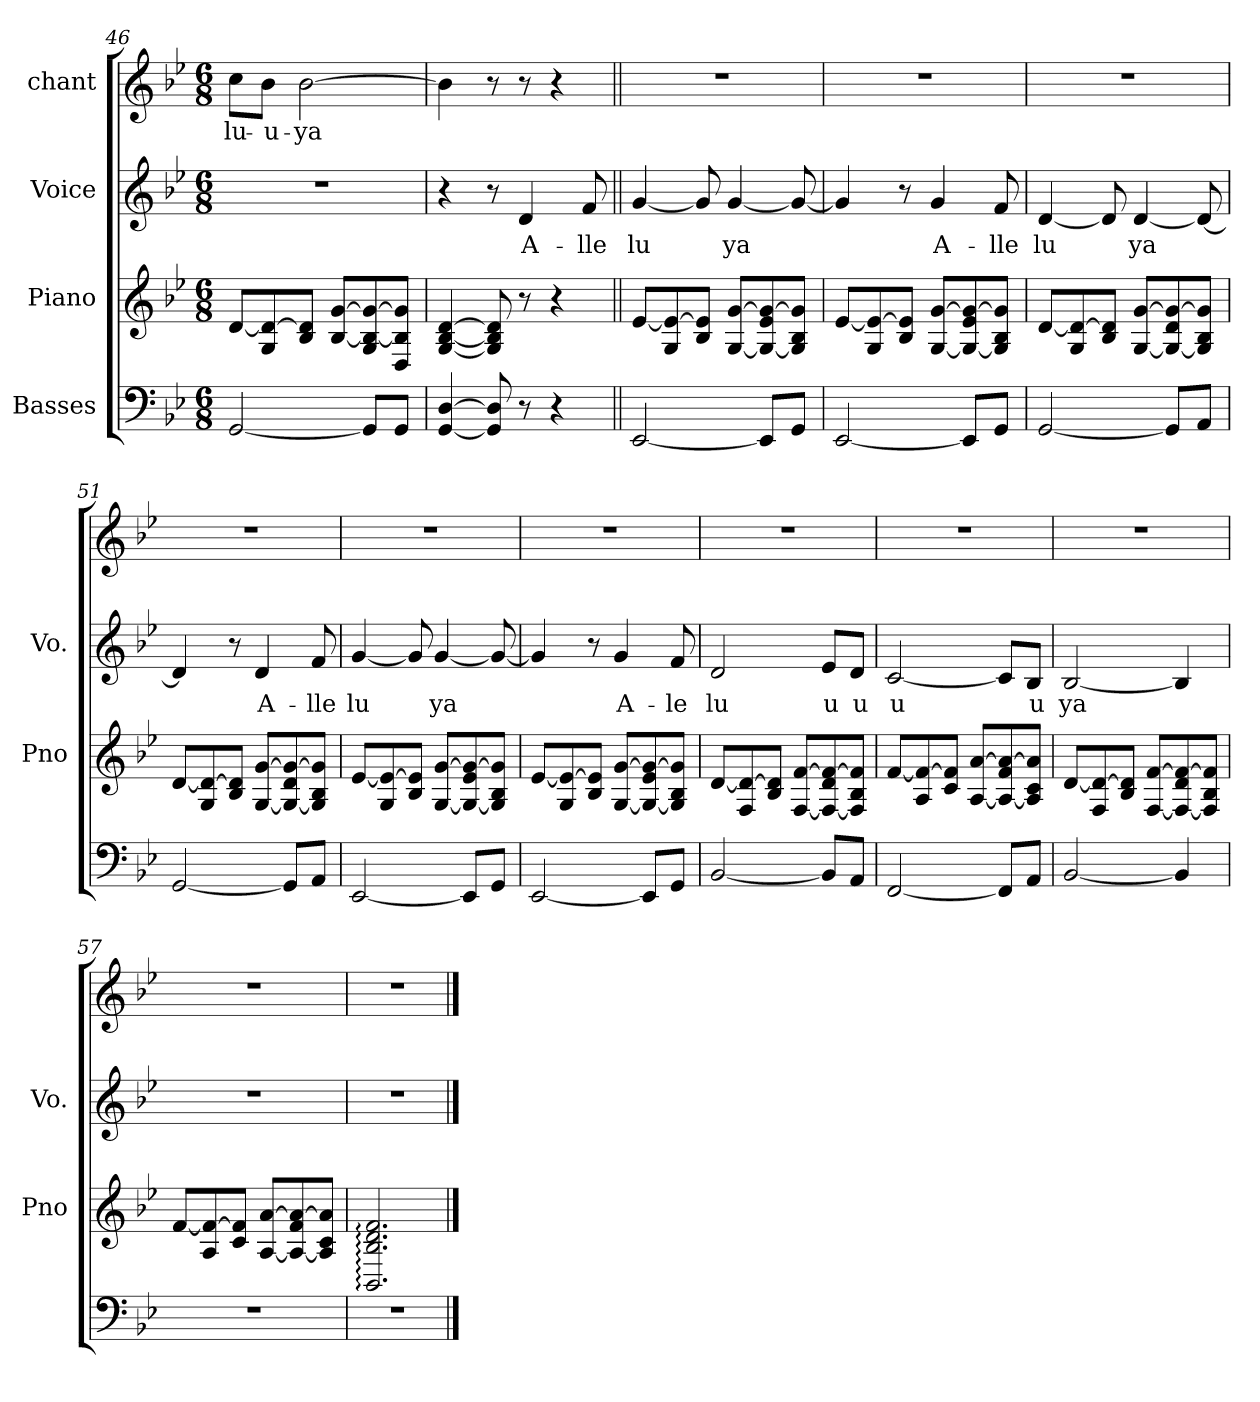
**kern	**kern	**kern	**text	**kern	**text
*part4	*part3	*part2	*part2	*part1	*part1
*staff4	*staff3	*staff2	*staff2	*staff1	*staff1
*I"Basses	*I"Piano	*I"Voice	*	*I"chant	*
*	*I'Pno	*I'Vo.	*	*	*
*clefF4	*clefG2	*clefG2	*	*clefG2	*
*k[b-e-]	*k[b-e-]	*k[b-e-]	*	*k[b-e-]	*
*M6/8	*M6/8	*M6/8	*	*M6/8	*
=46	=46	=46	=46	=46	=46
!	!	!	!	!	!LO:LY:b
[2GG/	[8d/L	2.r	.	8cc\L	-lu-
!	!	!	!	!	!LO:LY:b
.	8G/ 8d/_	.	.	8b-\J	-u-
!	!	!	!	!	!LO:LY:b
.	8B-/ 8d/]J	.	.	[2b-\	-ya
.	[8B-/ [8g/L	.	.	.	.
8GG/L]	8G/ 8B-/_ 8g/_	.	.	.	.
8GG/J	8D/ 8B-/] 8g/]J	.	.	.	.
!!LO:PB:g=z
=47	=47	=47	=47	=47	=47
[4GG/ [4D/	[4G/ [4B-/ [4d/	4r	.	4b-\]	.
8GG/] 8D/]	8G/] 8B-/] 8d/]	8r	.	8r	.
!	!	!	!LO:LY:b	!	!
8r	8r	4d/	A-	8r	.
4r	4r	.	.	4r	.
!	!	!	!LO:LY:b	!	!
.	.	8f/	-lle	.	.
=48||	=48||	=48||	=48||	=48||	=48||
!	!	!	!LO:LY:b	!	!
[2EE-/	[8e-/L	[4g/	lu	2.r	.
.	8G/ 8e-/_	.	.	.	.
.	8B-/ 8e-/]J	8g/]	.	.	.
!	!	!	!LO:LY:b	!	!
.	[8G/ [8g/L	[4g/	ya	.	.
8EE-/L]	8G/_ 8e-/ 8g/_	.	.	.	.
8GG/J	8G/] 8B-/ 8g/]J	8g/_	.	.	.
=49	=49	=49	=49	=49	=49
[2EE-/	[8e-/L	4g/]	.	2.r	.
.	8G/ 8e-/_	.	.	.	.
.	8B-/ 8e-/]J	8r	.	.	.
!	!	!	!LO:LY:b	!	!
.	[8G/ [8g/L	4g/	A-	.	.
8EE-/L]	8G/_ 8e-/ 8g/_	.	.	.	.
!	!	!	!LO:LY:b	!	!
8GG/J	8G/] 8B-/ 8g/]J	8f/	-lle	.	.
=50	=50	=50	=50	=50	=50
!	!	!	!LO:LY:b	!	!
[2GG/	[8d/L	[4d/	lu	2.r	.
.	8G/ 8d/_	.	.	.	.
.	8B-/ 8d/]J	8d/]	.	.	.
!	!	!	!LO:LY:b	!	!
.	[8G/ [8g/L	[4d/	ya	.	.
8GG/L]	8G/_ 8d/ 8g/_	.	.	.	.
8AA/J	8G/] 8B-/ 8g/]J	8d/_	.	.	.
!!LO:LB:g=z
=51	=51	=51	=51	=51	=51
[2GG/	[8d/L	4d/]	.	2.r	.
.	8G/ 8d/_	.	.	.	.
.	8B-/ 8d/]J	8r	.	.	.
!	!	!	!LO:LY:b	!	!
.	[8G/ [8g/L	4d/	A-	.	.
8GG/L]	8G/_ 8d/ 8g/_	.	.	.	.
!	!	!	!LO:LY:b	!	!
8AA/J	8G/] 8B-/ 8g/]J	8f/	-lle	.	.
=52	=52	=52	=52	=52	=52
!	!	!	!LO:LY:b	!	!
[2EE-/	[8e-/L	[4g/	lu	2.r	.
.	8G/ 8e-/_	.	.	.	.
.	8B-/ 8e-/]J	8g/]	.	.	.
!	!	!	!LO:LY:b	!	!
.	[8G/ [8g/L	[4g/	ya	.	.
8EE-/L]	8G/_ 8e-/ 8g/_	.	.	.	.
8GG/J	8G/] 8B-/ 8g/]J	8g/_	.	.	.
=53	=53	=53	=53	=53	=53
[2EE-/	[8e-/L	4g/]	.	2.r	.
.	8G/ 8e-/_	.	.	.	.
.	8B-/ 8e-/]J	8r	.	.	.
!	!	!	!LO:LY:b	!	!
.	[8G/ [8g/L	4g/	A-	.	.
8EE-/L]	8G/_ 8e-/ 8g/_	.	.	.	.
!	!	!	!LO:LY:b	!	!
8GG/J	8G/] 8B-/ 8g/]J	8f/	-le	.	.
=54	=54	=54	=54	=54	=54
!	!	!	!LO:LY:b	!	!
[2BB-/	[8d/L	2d/	lu	2.r	.
.	8F/ 8d/_	.	.	.	.
.	8B-/ 8d/]J	.	.	.	.
.	[8F/ [8f/L	.	.	.	.
!	!	!	!LO:LY:b	!	!
8BB-/L]	8F/_ 8d/ 8f/_	8e-/L	u	.	.
!	!	!	!LO:LY:b	!	!
8AA/J	8F/] 8B-/ 8f/]J	8d/J	u	.	.
!!LO:LB:g=z
=55	=55	=55	=55	=55	=55
!	!	!	!LO:LY:b	!	!
[2FF/	[8f/L	[2c/	u	2.r	.
.	8A/ 8f/_	.	.	.	.
.	8c/ 8f/]J	.	.	.	.
.	[8A/ [8a/L	.	.	.	.
8FF/L]	8A/_ 8f/ 8a/_	8c/L]	.	.	.
!	!	!	!LO:LY:b	!	!
8AA/J	8A/] 8c/ 8a/]J	8B-/J	u	.	.
=56	=56	=56	=56	=56	=56
!	!	!	!LO:LY:b	!	!
[2BB-/	[8d/L	[2B-/	ya	2.r	.
.	8F/ 8d/_	.	.	.	.
.	8B-/ 8d/]J	.	.	.	.
.	[8F/ [8f/L	.	.	.	.
4BB-/]	8F/_ 8d/ 8f/_	4B-/]	.	.	.
.	8F/] 8B-/ 8f/]J	.	.	.	.
=57	=57	=57	=57	=57	=57
2.r	[8f/L	2.r	.	2.r	.
.	8A/ 8f/_	.	.	.	.
.	8c/ 8f/]J	.	.	.	.
.	[8A/ [8a/L	.	.	.	.
.	8A/_ 8f/ 8a/_	.	.	.	.
.	8A/] 8c/ 8a/]J	.	.	.	.
=58	=58	=58	=58	=58	=58
2.r	2.BB-/: 2.B-/: 2.d/: 2.f/:	2.r	.	2.r	.
==	==	==	==	==	==
*-	*-	*-	*-	*-	*-
